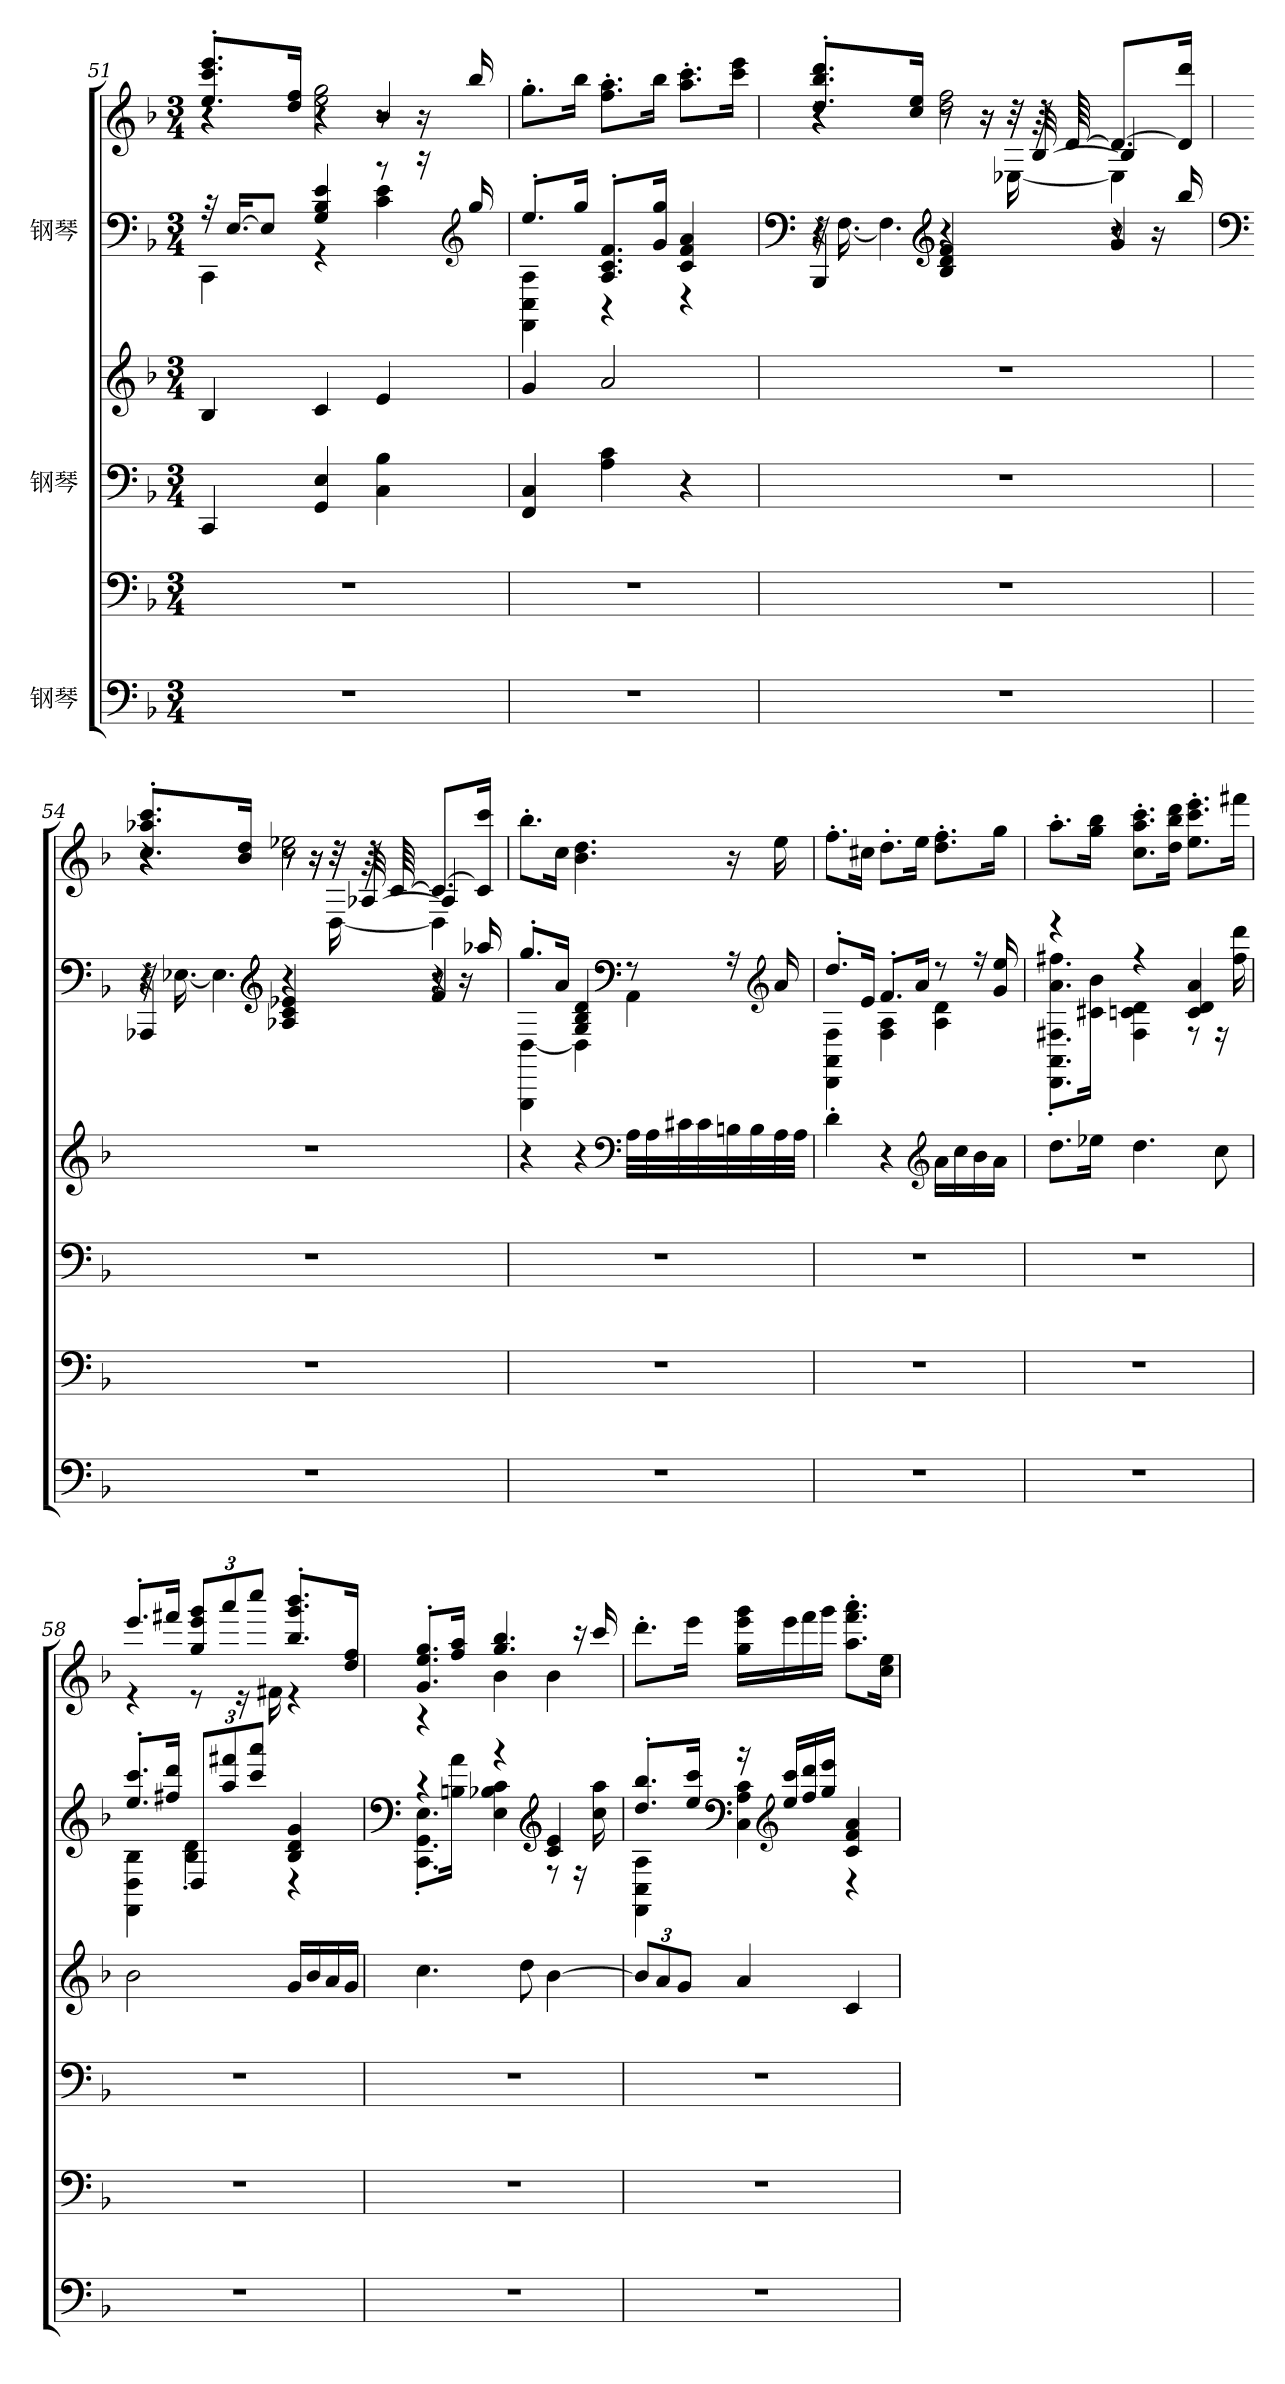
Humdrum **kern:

**kern	**kern	**kern	**kern	**kern	**kern
*part3	*part3	*part2	*part2	*part1	*part1
*staff6	*staff5	*staff4	*staff3	*staff2	*staff1
*I"钢琴	*	*I"钢琴	*	*I"钢琴	*
*clefF4	*clefF4	*clefF4	*clefG2	*clefF4	*clefG2
*k[b-]	*k[b-]	*k[b-]	*k[b-]	*k[b-]	*k[b-]
*M3/4	*M3/4	*M3/4	*M3/4	*M3/4	*M3/4
=51	=51	=51	=51	=51	=51
*	*	*	*	*^	*^
*	*	*	*	*	*	*	*^
2.r	2.r	4CC/	4B-/	32r	4CC\	8.ee/' 8.ccc/' 8.eee/'L	4r	4r
.	.	.	.	[16.E/KL	.	.	.	.
.	.	.	.	8E/J]	.	.	.	.
.	.	.	.	.	.	16dd/ 16ff/Jk	.	.
.	.	4GG/ 4E/	4c/	4G/ 4B-/ 4e/	4r	4r	2ee\ 2gg\	4r
.	.	4C\ 4B-\	4e/	8r	4c\ 4e\	8r	.	4b-/
.	.	.	.	16r	.	16r	.	.
*	*	*	*	*clefG2	*	*	*	*
.	.	.	.	16gg/	.	16bb-/	.	.
*	*	*	*	*	*	*v	*v	*v
=52	=52	=52	=52	=52	=52	=52
2.r	2.r	4FF/ 4C/	4g/	8.ee'/L	4FF\ 4C\ 4A\	8.gg'\L
.	.	.	.	16gg/Jk	.	16bb-\Jk
.	.	4A\ 4c\	2a/	8.A/' 8.c/' 8.f/'L	4r	8.ff\' 8.aa\'L
.	.	.	.	16g/ 16gg/Jk	.	16bb-\Jk
.	.	4r	.	4c/ 4f/ 4a/	4r	8.aa\' 8.ccc\'L
.	.	.	.	.	.	16ccc\ 16eee\Jk
*	*	*	*	*v	*v	*
!!LO:PB:g=z
=53	=53	=53	=53	=53	=53
*	*	*	*	*clefF4	*
*	*	*	*	*^	*^
*	*	*	*	*	*^	*	*^
*	*	*	*	*	*	*	*	*	*^
2.r	2.r	2.r	2.r	4r	32r	4BBB-/	8.dd/' 8.bb-/' 8.ddd/'L	4r	4r	4r
.	.	.	.	.	[16.F\	.	.	.	.	.
.	.	.	.	.	4.F\]	.	.	.	.	.
.	.	.	.	.	.	.	16cc/ 16ee/Jk	.	.	.
*	*	*	*	*clefG2	*	*	*	*	*	*
.	.	.	.	4B-/ 4d/ 4f/	.	4r	8r	2dd\ 2ff\	8r	8r
.	.	.	.	.	.	.	16r	.	16r	16r
.	.	.	.	.	.	.	32r	.	32r	[16E-X\
.	.	.	.	.	.	.	64r	.	[32B-/	.
.	.	.	.	.	.	.	[64d/	.	.	.
.	.	.	.	8r	4r	4g/	8.d/L_	.	4B-/]	4E-\]
.	.	.	.	16r	.	.	.	.	.	.
.	.	.	.	16bb-/	.	.	16d/] 16ddd/Jk	.	.	.
=54	=54	=54	=54	=54	=54	=54	=54	=54	=54	=54
*	*	*	*	*clefF4	*	*	*	*	*	*
2.r	2.r	2.r	2.r	4r	32r	4AAA-X/	8.cc/' 8.aa-X/' 8.ccc/'L	4r	4r	4r
.	.	.	.	.	[16.E-X\	.	.	.	.	.
.	.	.	.	.	4.E-\]	.	.	.	.	.
.	.	.	.	.	.	.	16b-/ 16dd/Jk	.	.	.
*	*	*	*	*clefG2	*	*	*	*	*	*
.	.	.	.	4A-X/ 4c/ 4e-X/	.	4r	8r	2cc\ 2ee-X\	8r	8r
.	.	.	.	.	.	.	16r	.	16r	16r
.	.	.	.	.	.	.	32r	.	32r	[16D\
.	.	.	.	.	.	.	64r	.	[32A-X/	.
.	.	.	.	.	.	.	[64c/	.	.	.
.	.	.	.	8r	4r	4f/	8.c/L_	.	4A-/]	4D\]
.	.	.	.	16r	.	.	.	.	.	.
.	.	.	.	16aa-X/	.	.	16c/] 16ccc/Jk	.	.	.
*	*	*	*	*	*v	*v	*	*	*	*
*	*	*	*	*	*	*v	*v	*v	*v
!!LO:LB:g=z
=55	=55	=55	=55	=55	=55	=55
2.r	2.r	2.r	4r	8.gg'/L	4GGG\ [4D\	8.bb-'\L
.	.	.	.	16a/Jk	.	16cc\Jk
.	.	.	4r	4G/ 4B-/ 4d/	4D\]	4.b-\ 4.dd\
*	*	*	*clefF4	*clefF4	*	*
.	.	.	32A\LLL	8r	4AA\	.
.	.	.	32A\	.	.	.
.	.	.	32c#X\	.	.	.
.	.	.	32c#\	.	.	.
.	.	.	32Bn\	16r	.	16r
.	.	.	32B\	.	.	.
*	*	*	*	*clefG2	*	*
.	.	.	32A\	16a/	.	16ee\
.	.	.	32A\JJJ	.	.	.
=56	=56	=56	=56	=56	=56	=56
2.r	2.r	2.r	4d'\	8.dd'/L	4DD\ 4AA\ 4F\	8.ff'\L
.	.	.	.	16e/Jk	.	16cc#X\Jk
.	.	.	4r	8.f'/L	4F\ 4A\	8.dd'\L
.	.	.	.	16a/Jk	.	16ee\Jk
*	*	*	*clefG2	*	*	*
.	.	.	16a\LL	8r	4A\ 4d\	8.dd\' 8.ff\'L
.	.	.	16cc\	.	.	.
.	.	.	16b-\	16r	.	.
.	.	.	16a\JJ	16g/ 16ee/	.	16gg\Jk
=57	=57	=57	=57	=57	=57	=57
2.r	2.r	2.r	8.dd\L	4r	8.DD\' 8.AA\' 8.F#X\' 8.a\' 8.ff#X\'L	8.aa'\L
.	.	.	16ee-X\Jk	.	16c#X\ 16b-\Jk	16gg\ 16bb-\Jk
.	.	.	4.dd\	4r	4F#\ 4cn\ 4d\	8.cc\' 8.aa\' 8.ccc\'L
.	.	.	.	.	.	16dd\ 16bb-\ 16ddd\Jk
.	.	.	.	4c/ 4d/ 4a/	8r	8.ee\' 8.ccc\' 8.eee\'L
.	.	.	8cc\	.	16r	.
.	.	.	.	.	16ff#\ 16ddd\	16fff#X\Jk
!!LO:PB:g=z
=58	=58	=58	=58	=58	=58	=58
*	*	*	*	*	*	*^
2.r	2.r	2.r	2b-\	8.ee/' 8.ccc/'L	4FF\ 4D\ 4B-\	8.eee'/L	4r
.	.	.	.	16ff#X/ 16ddd/Jk	.	16fff#X/Jk	.
*	*	*	*	*Xbrackettup	*	*Xbrackettup	*
.	.	.	.	12D/L	4B-\' 4d\'	12gg/ 12eee/ 12ggg/L	8r
.	.	.	.	12aa/ 12fff#X/	.	12aaa/	.
.	.	.	.	.	.	.	16r
.	.	.	.	12ccc/ 12aaa/J	.	12cccc/J	.
.	.	.	.	.	.	.	16f#X\
.	.	.	16g/LL	4B-/ 4d/ 4g/	4r	8.bb-/' 8.ggg/' 8.bbb-/'L	4r
.	.	.	16b-/	.	.	.	.
.	.	.	16a/	.	.	.	.
.	.	.	16g/JJ	.	.	16dd/ 16ff/Jk	.
=59	=59	=59	=59	=59	=59	=59	=59
*	*	*	*	*clefF4	*	*	*
2.r	2.r	2.r	4.cc\	4r	8.CC\' 8.GG\' 8.E\'L	8.g/' 8.ee/' 8.gg/'L	4r
.	.	.	.	.	16Bn\ 16a\Jk	16ff/ 16aa/Jk	.
.	.	.	.	4r	4E\ 4B-X\ 4c\	4.gg/ 4.bb-/	4b-\
.	.	.	8dd\	.	.	.	.
*	*	*	*	*clefG2	*	*	*
.	.	.	[4b-\	4c/ 4e/	8r	.	4b-\
.	.	.	.	.	16r	16r	.
.	.	.	.	.	16cc\ 16aa\	16ccc/	.
*	*	*	*	*	*	*v	*v
=60	=60	=60	=60	=60	=60	=60
*	*	*	*Xbrackettup	*	*	*
2.r	2.r	2.r	12b-/L]	8.dd/' 8.bb-/'L	4FF\ 4C\ 4A\	8.ddd'\L
.	.	.	12a/	.	.	.
.	.	.	12g/J	.	.	.
.	.	.	.	16ee/ 16ccc/Jk	.	16eee\Jk
*	*	*	*	*clefF4	*	*
.	.	.	4a/	16r	4C\ 4A\ 4c\	16gg\ 16eee\ 16ggg\LL
*	*	*	*	*clefG2	*	*
.	.	.	.	16ee/ 16ccc/LL	.	16eee\
.	.	.	.	16ff/ 16ddd/	.	16fff\
.	.	.	.	16gg/ 16eee/JJ	.	16ggg\JJ
.	.	.	4c/	4c/ 4f/ 4a/	4r	8.aa\' 8.fff\' 8.aaa\'L
.	.	.	.	.	.	16cc\ 16ee\Jk
*	*	*	*	*v	*v	*
=	=	=	=	=	=
*-	*-	*-	*-	*-	*-
